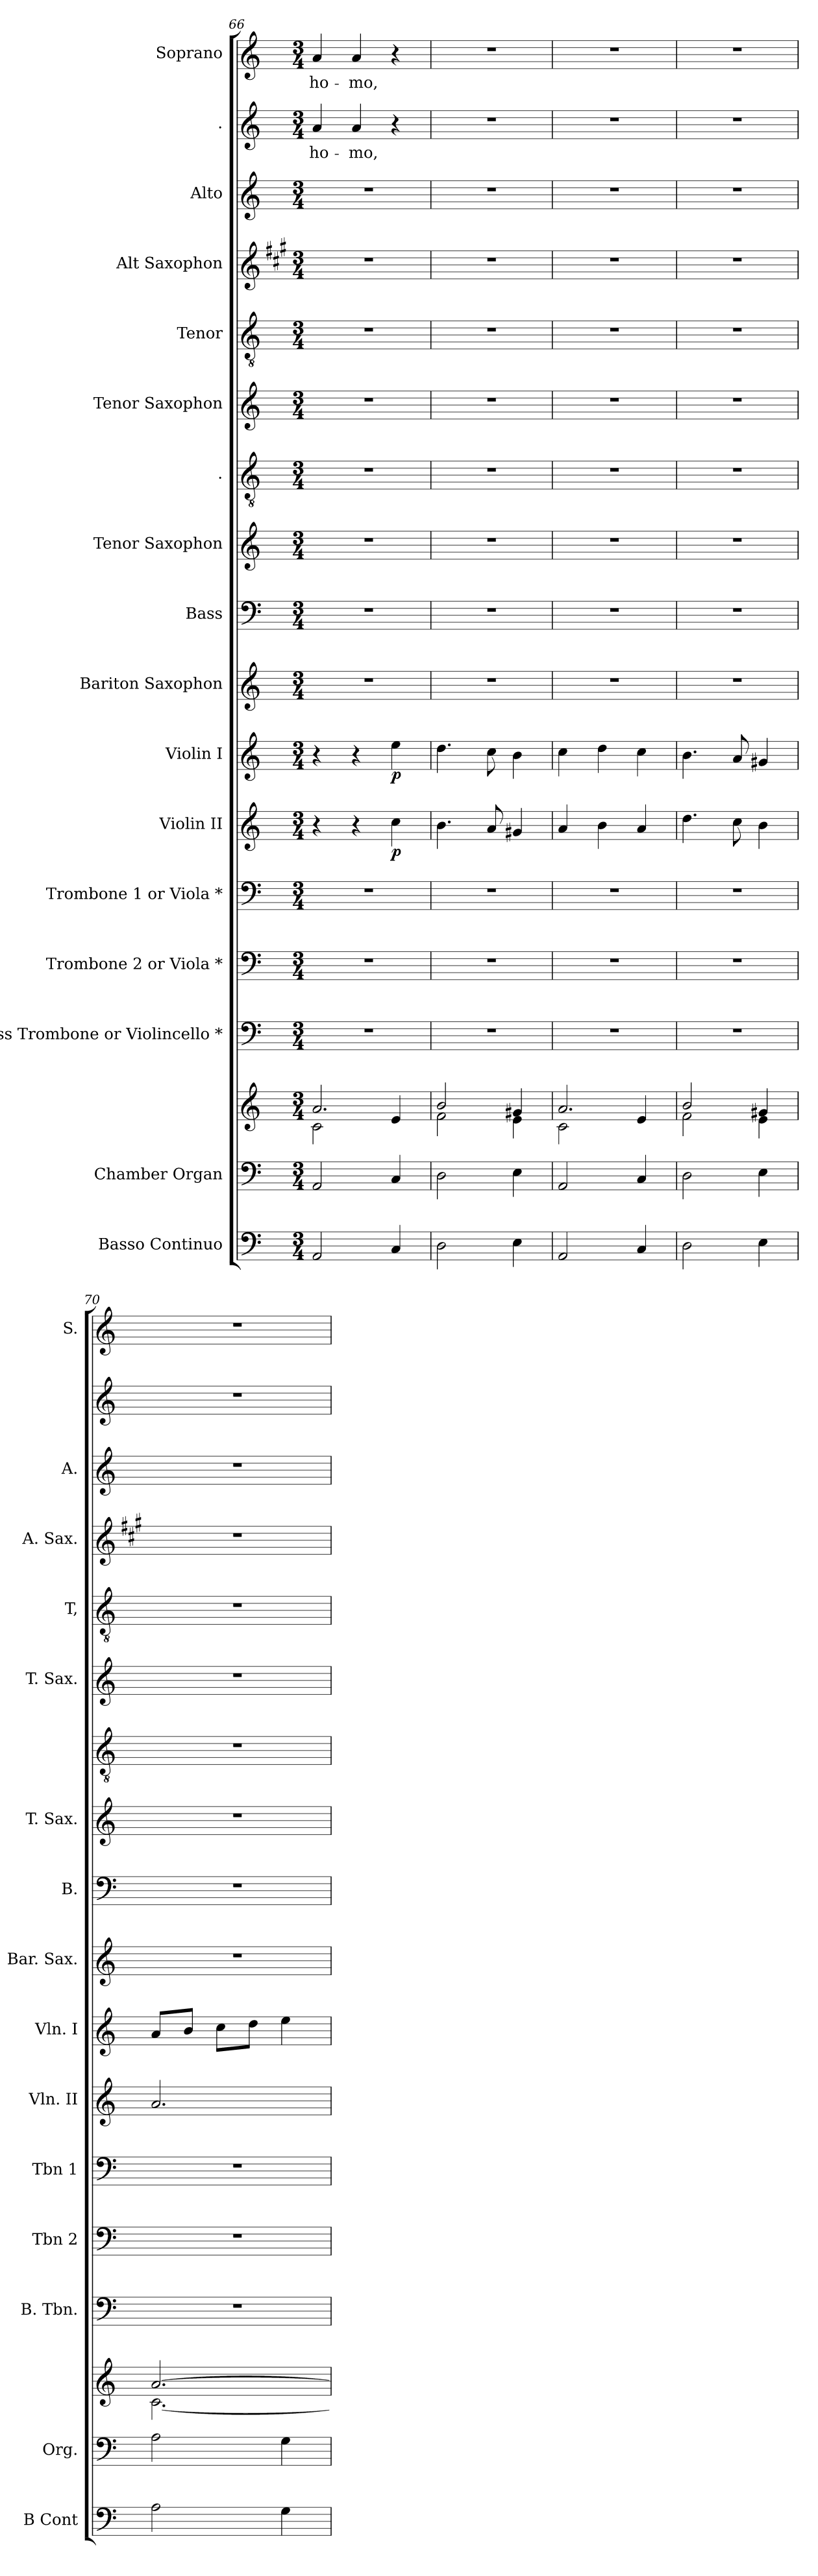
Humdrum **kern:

**kern	**kern	**kern	**kern	**kern	**kern	**kern	**dynam	**kern	**dynam	**kern	**kern	**kern	**kern	**kern	**kern	**kern	**kern	**kern	**text	**kern	**text
*part17	*part16	*part16	*part15	*part14	*part13	*part12	*part12	*part11	*part11	*part10	*part9	*part8	*part7	*part6	*part5	*part4	*part3	*part2	*part2	*part1	*part1
*staff18	*staff17	*staff16	*staff15	*staff14	*staff13	*staff12	*staff12	*staff11	*staff11	*staff10	*staff9	*staff8	*staff7	*staff6	*staff5	*staff4	*staff3	*staff2	*staff2	*staff1	*staff1
*I"Basso  Continuo	*I"Chamber  Organ	*	*I"Bass Trombone or Violincello *	*I"Trombone 2 or Viola *	*I"Trombone 1 or Viola *	*I"Violin II	*	*I"Violin I	*	*I"Bariton Saxophon	*I"Bass	*I"Tenor Saxophon	*I".	*I"Tenor Saxophon	*I"Tenor	*I"Alt Saxophon	*I"Alto	*I".	*	*I"Soprano	*
*I'B Cont	*I'Org.	*	*I'B. Tbn.	*I'Tbn 2	*I'Tbn 1	*I'Vln. II	*	*I'Vln. I	*	*I'Bar. Sax.	*I'B.	*I'T. Sax.	*	*I'T. Sax.	*I'T,	*I'A. Sax.	*I'A.	*	*	*I'S.	*
*clefF4	*clefF4	*clefG2	*clefF4	*clefF4	*clefF4	*clefG2	*	*clefG2	*	*clefG2	*clefF4	*clefG2	*clefGv2	*clefG2	*clefGv2	*clefG2	*clefG2	*clefG2	*	*clefG2	*
*ITrd7c12	*	*	*	*	*	*	*	*	*	*ITrd12c21	*	*ITrd8c14	*ITrd7c12	*ITrd8c14	*ITrd7c12	*ITrd5c9	*	*	*	*	*
*k[]	*k[]	*k[]	*k[]	*k[]	*k[]	*k[]	*	*k[]	*	*k[]	*k[]	*k[]	*k[]	*k[]	*k[]	*k[]	*k[]	*k[]	*	*k[]	*
*M3/4	*M3/4	*M3/4	*M3/4	*M3/4	*M3/4	*M3/4	*	*M3/4	*	*M3/4	*M3/4	*M3/4	*M3/4	*M3/4	*M3/4	*M3/4	*M3/4	*M3/4	*	*M3/4	*
=66	=66	=66	=66	=66	=66	=66	=66	=66	=66	=66	=66	=66	=66	=66	=66	=66	=66	=66	=66	=66	=66
*	*	*^	*	*	*	*	*	*	*	*	*	*	*	*	*	*	*	*	*	*	*
!	!	!	!	!	!	!	!	!	!	!	!	!	!	!	!	!	!	!	!	!LO:LY:b	!	!LO:LY:b
2AAA/	2AA/	2.a/	2c\	2.r	2.r	2.r	4r	.	4r	.	2.r	2.r	2.r	2.r	2.r	2.r	2.r	2.r	4a/	ho-	4a/	ho-
!	!	!	!	!	!	!	!	!	!	!	!	!	!	!	!	!	!	!	!	!LO:LY:b	!	!LO:LY:b
.	.	.	.	.	.	.	4r	.	4r	.	.	.	.	.	.	.	.	.	4a/	-mo,	4a/	-mo,
!	!	!	!	!	!	!	!	!LO:DY:b	!	!LO:DY:b	!	!	!	!	!	!	!	!	!	!	!	!
4CC/	4C/	.	4e/	.	.	.	4cc\	p	4ee\	p	.	.	.	.	.	.	.	.	4r	.	4r	.
=67	=67	=67	=67	=67	=67	=67	=67	=67	=67	=67	=67	=67	=67	=67	=67	=67	=67	=67	=67	=67	=67	=67
2DD\	2D\	2b/	2f\	2.r	2.r	2.r	4.b\	.	4.dd\	.	2.r	2.r	2.r	2.r	2.r	2.r	2.r	2.r	2.r	.	2.r	.
.	.	.	.	.	.	.	8a/	.	8cc\	.	.	.	.	.	.	.	.	.	.	.	.	.
4EE\	4E\	4g#X/	4e\	.	.	.	4g#X/	.	4b\	.	.	.	.	.	.	.	.	.	.	.	.	.
=68	=68	=68	=68	=68	=68	=68	=68	=68	=68	=68	=68	=68	=68	=68	=68	=68	=68	=68	=68	=68	=68	=68
2AAA/	2AA/	2.a/	2c\	2.r	2.r	2.r	4a/	.	4cc\	.	2.r	2.r	2.r	2.r	2.r	2.r	2.r	2.r	2.r	.	2.r	.
.	.	.	.	.	.	.	4b\	.	4dd\	.	.	.	.	.	.	.	.	.	.	.	.	.
4CC/	4C/	.	4e/	.	.	.	4a/	.	4cc\	.	.	.	.	.	.	.	.	.	.	.	.	.
!!LO:PB:g=z
=69	=69	=69	=69	=69	=69	=69	=69	=69	=69	=69	=69	=69	=69	=69	=69	=69	=69	=69	=69	=69	=69	=69
2DD\	2D\	2b/	2f\	2.r	2.r	2.r	4.dd\	.	4.b\	.	2.r	2.r	2.r	2.r	2.r	2.r	2.r	2.r	2.r	.	2.r	.
.	.	.	.	.	.	.	8cc\	.	8a/	.	.	.	.	.	.	.	.	.	.	.	.	.
4EE\	4E\	4g#X/	4e\	.	.	.	4b\	.	4g#X/	.	.	.	.	.	.	.	.	.	.	.	.	.
=70	=70	=70	=70	=70	=70	=70	=70	=70	=70	=70	=70	=70	=70	=70	=70	=70	=70	=70	=70	=70	=70	=70
2AA\	2A\	[2.a/	[2.c\	2.r	2.r	2.r	2.a/	.	8a/L	.	2.r	2.r	2.r	2.r	2.r	2.r	2.r	2.r	2.r	.	2.r	.
.	.	.	.	.	.	.	.	.	8b/J	.	.	.	.	.	.	.	.	.	.	.	.	.
.	.	.	.	.	.	.	.	.	8cc\L	.	.	.	.	.	.	.	.	.	.	.	.	.
.	.	.	.	.	.	.	.	.	8dd\J	.	.	.	.	.	.	.	.	.	.	.	.	.
4GG\	4G\	.	.	.	.	.	.	.	4ee\	.	.	.	.	.	.	.	.	.	.	.	.	.
*	*	*v	*v	*	*	*	*	*	*	*	*	*	*	*	*	*	*	*	*	*	*	*
=	=	=	=	=	=	=	=	=	=	=	=	=	=	=	=	=	=	=	=	=	=
*-	*-	*-	*-	*-	*-	*-	*-	*-	*-	*-	*-	*-	*-	*-	*-	*-	*-	*-	*-	*-	*-
